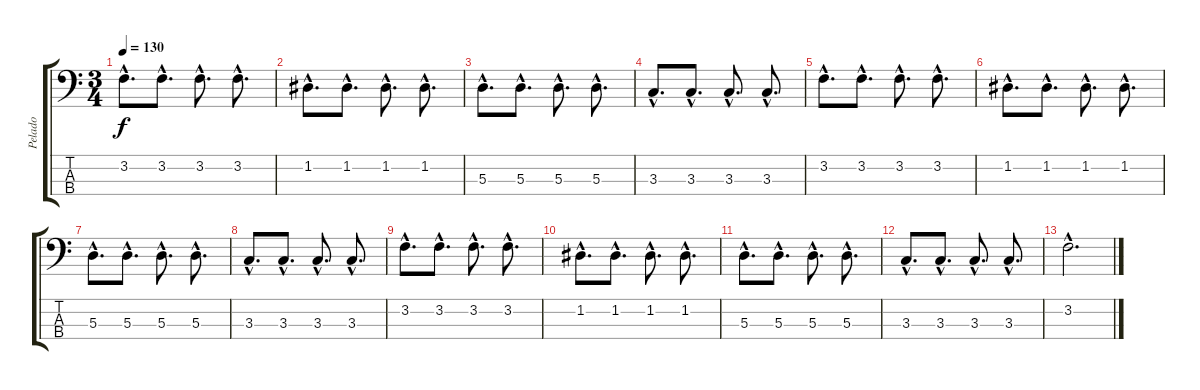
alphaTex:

\track ("Pelado" "Pelado") {instrument synthbass2}
\staff {score tabs}
\tuning (G2 D2 A1 E1) {hide}
\ts (3 4)
\tempo 130
\clef f4
\ks c
3.2{hac}.8{d dy f} 3.2{hac}.8{d} 3.2{hac}.8{d} 3.2{hac}.8{d} |
1.2{hac}.8{d} 1.2{hac}.8{d} 1.2{hac}.8{d} 1.2{hac}.8{d} |
5.3{hac}.8{d} 5.3{hac}.8{d} 5.3{hac}.8{d} 5.3{hac}.8{d} |
3.3{hac}.8{d} 3.3{hac}.8{d} 3.3{hac}.8{d} 3.3{hac}.8{d} |
3.2{hac}.8{d} 3.2{hac}.8{d} 3.2{hac}.8{d} 3.2{hac}.8{d} |
1.2{hac}.8{d} 1.2{hac}.8{d} 1.2{hac}.8{d} 1.2{hac}.8{d} |
5.3{hac}.8{d} 5.3{hac}.8{d} 5.3{hac}.8{d} 5.3{hac}.8{d} |
3.3{hac}.8{d} 3.3{hac}.8{d} 3.3{hac}.8{d} 3.3{hac}.8{d} |
3.2{hac}.8{d} 3.2{hac}.8{d} 3.2{hac}.8{d} 3.2{hac}.8{d} |
1.2{hac}.8{d} 1.2{hac}.8{d} 1.2{hac}.8{d} 1.2{hac}.8{d} |
5.3{hac}.8{d} 5.3{hac}.8{d} 5.3{hac}.8{d} 5.3{hac}.8{d} |
3.3{hac}.8{d} 3.3{hac}.8{d} 3.3{hac}.8{d} 3.3{hac}.8{d} |
3.2{hac}.2{d}
